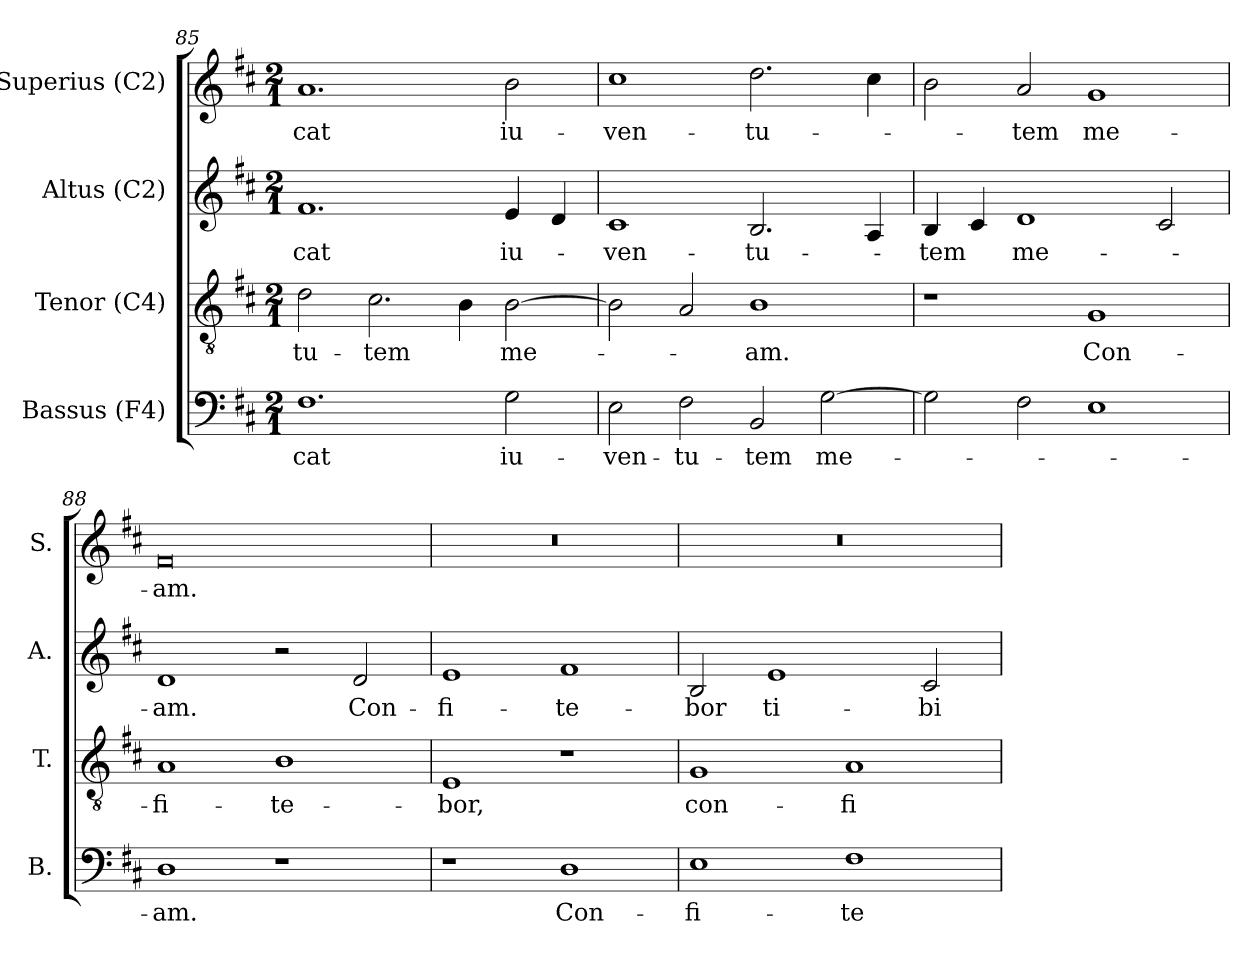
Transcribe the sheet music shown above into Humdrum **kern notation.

**kern	**text	**kern	**text	**kern	**text	**kern	**text
*part4	*part4	*part3	*part3	*part2	*part2	*part1	*part1
*staff4	*staff4	*staff3	*staff3	*staff2	*staff2	*staff1	*staff1
*I"Bassus (F4)	*	*I"Tenor (C4)	*	*I"Altus (C2)	*	*I"Superius (C2)	*
*I'B.	*	*I'T.	*	*I'A.	*	*I'S.	*
*clefF4	*	*clefGv2	*	*clefG2	*	*clefG2	*
*	*	*ITrd7c12	*	*ITrd7c12	*	*	*
*k[f#c#]	*	*k[f#c#]	*	*k[f#c#]	*	*k[f#c#]	*
*D:	*	*D:	*	*D:	*	*D:	*
*M2/1	*	*M2/1	*	*M2/1	*	*M2/1	*
=85	=85	=85	=85	=85	=85	=85	=85
!	!LO:LY:b:color=#000000	!	!	!	!	!	!
!	!	!	!LO:LY:b:color=#000000	!	!	!	!
!	!	!	!	!	!LO:LY:b:color=#000000	!	!
!	!	!	!	!	!	!	!LO:LY:b:color=#000000
1.F#i	-cat	2Di\	-tu-	1.F#i	-cat	1.ai	-cat
!	!	!	!LO:LY:b:color=#000000	!	!	!	!
.	.	2.C#i\	-tem	.	.	.	.
.	.	4BBi\	.	.	.	.	.
!	!LO:LY:b:color=#000000	!	!	!	!	!	!
!	!	!	!LO:LY:b:color=#000000	!	!	!	!
!	!	!	!	!	!LO:LY:b:color=#000000	!	!
!	!	!	!	!	!	!	!LO:LY:b:color=#000000
2Gi\	iu-	[2BBi\	me-	4Ei/	iu-	2bi\	iu-
.	.	.	.	4Di/	.	.	.
!!LO:LB:g=z
=86	=86	=86	=86	=86	=86	=86	=86
!	!LO:LY:b:color=#000000	!	!	!	!	!	!
!	!	!	!	!	!LO:LY:b:color=#000000	!	!
!	!	!	!	!	!	!	!LO:LY:b:color=#000000
2Ei\	-ven-	2BBi\]	.	1C#i	-ven-	1cc#i	-ven-
!	!LO:LY:b:color=#000000	!	!	!	!	!	!
2F#i\	-tu-	2AAi/	.	.	.	.	.
!	!LO:LY:b:color=#000000	!	!	!	!	!	!
!	!	!	!LO:LY:b:color=#000000	!	!	!	!
!	!	!	!	!	!LO:LY:b:color=#000000	!	!
!	!	!	!	!	!	!	!LO:LY:b:color=#000000
2BBi/	-tem	1BBi	-am.	2.BBi/	-tu-	2.ddi\	-tu-
!	!LO:LY:b:color=#000000	!	!	!	!	!	!
[2Gi\	me-	.	.	.	.	.	.
.	.	.	.	4AAi/	.	4cc#i\	.
=87	=87	=87	=87	=87	=87	=87	=87
!	!	!	!	!	!LO:LY:b:color=#000000	!	!
2Gi\]	.	1r	.	4BBi/	-tem	2bi\	.
.	.	.	.	4C#i/	.	.	.
!	!	!	!	!	!LO:LY:b:color=#000000	!	!
!	!	!	!	!	!	!	!LO:LY:b:color=#000000
2F#i\	.	.	.	1Di	me-	2ai/	-tem
!	!	!	!LO:LY:b:color=#000000	!	!	!	!
!	!	!	!	!	!	!	!LO:LY:b:color=#000000
1Ei	.	1GGi	Con-	.	.	1gi	me-
.	.	.	.	2C#i/	.	.	.
=88	=88	=88	=88	=88	=88	=88	=88
!	!LO:LY:b:color=#000000	!	!	!	!	!	!
!	!	!	!LO:LY:b:color=#000000	!	!	!	!
!	!	!	!	!	!LO:LY:b:color=#000000	!	!
!	!	!	!	!	!	!	!LO:LY:b:color=#000000
1Di	-am.	1AAi	-fi-	1Di	-am.	0f#i	-am.
!	!	!	!LO:LY:b:color=#000000	!	!	!	!
1r	.	1BBi	-te-	2r	.	.	.
!	!	!	!	!	!LO:LY:b:color=#000000	!	!
.	.	.	.	2Di/	Con-	.	.
=89	=89	=89	=89	=89	=89	=89	=89
!	!	!	!LO:LY:b:color=#000000	!	!	!	!
!	!	!	!	!	!LO:LY:b:color=#000000	!LO:N:vis=1	!
1r	.	1EEi	-bor,	1Ei	-fi-	0r	.
!	!LO:LY:b:color=#000000	!	!	!	!	!	!
!	!	!	!	!	!LO:LY:b:color=#000000	!	!
1Di	Con-	1r	.	1F#i	-te-	.	.
=90	=90	=90	=90	=90	=90	=90	=90
!	!LO:LY:b:color=#000000	!	!	!	!	!	!
!	!	!	!LO:LY:b:color=#000000	!	!	!	!
!	!	!	!	!	!LO:LY:b:color=#000000	!LO:N:vis=1	!
1Ei	-fi-	1GGi	con-	2BBi/	-bor	0r	.
!	!	!	!	!	!LO:LY:b:color=#000000	!	!
.	.	.	.	1Ei	ti-	.	.
!	!LO:LY:b:color=#000000	!	!	!	!	!	!
!	!	!	!LO:LY:b:color=#000000	!	!	!	!
1F#i	-te-	1AAi	-fi-	.	.	.	.
!	!	!	!	!	!LO:LY:b:color=#000000	!	!
.	.	.	.	2C#i/	-bi	.	.
=	=	=	=	=	=	=	=
*-	*-	*-	*-	*-	*-	*-	*-
